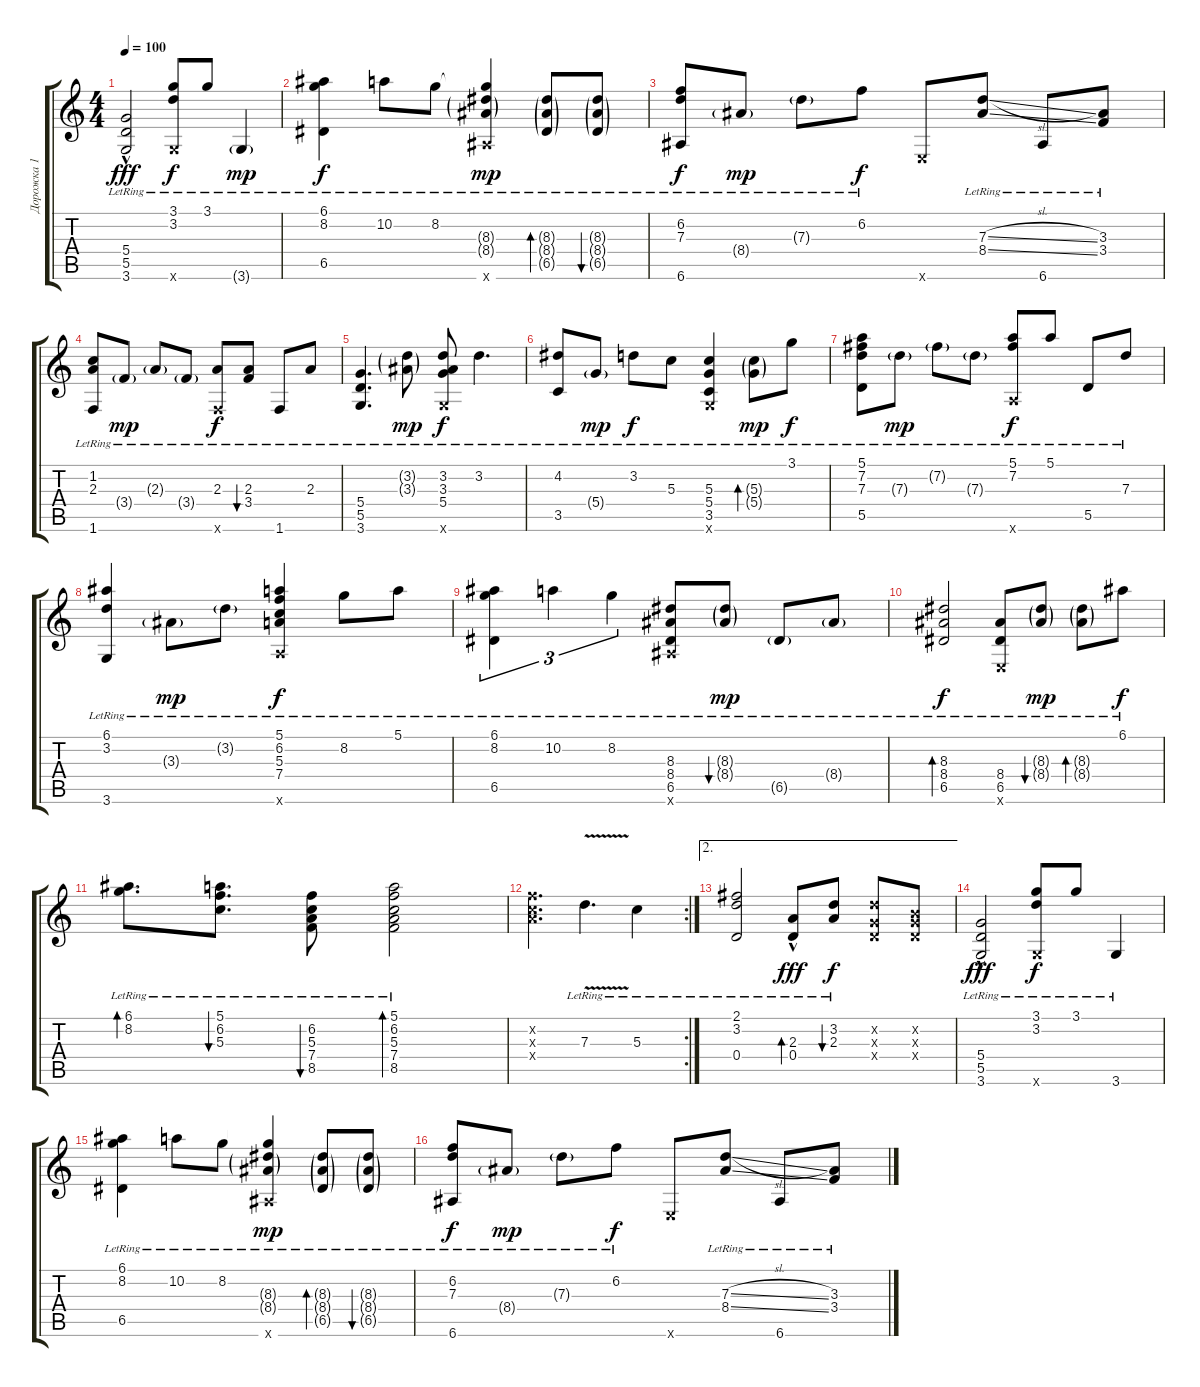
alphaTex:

\track ("Дорожка 1" "Дорожка 1") {instrument acousticguitarsteel}
\staff {score tabs}
\tuning (E4 B3 G3 D3 A2 E2) {hide}
\ts (4 4)
\tempo 100
\clef g2
\ks c
(5.4{hac lr} 5.5{hac lr} 3.6{hac lr}).2{dy fff} (3.1{lr} 3.2{lr} 3.6{x}).8{dy f} 3.1{lr}.8 3.6{g lr}.4{dy mp} |
(6.1{lr} 8.2{lr} 6.5{lr}).4{dy f} 10.2{lr}.8 8.2{lr}.8 (8.2{t} 8.3{g lr} 8.4{g lr} 6.6{x}).4{dy mp} (8.3{g lr} 8.4{g lr} 6.5{g lr}).8{bd 30} (8.3{g lr} 8.4{g lr} 6.5{g lr}).8{bu 30} |
(6.2{lr} 7.3{lr} 6.6{lr}).8{dy f} 8.4{g lr}.8{dy mp} 7.3{g lr}.8 6.2{lr}.8{dy f} 0.6{x}.8 (7.3{sl lr} 8.4{ss lr}).8 6.6{lr}.8 (3.3{lr} 3.4{lr}).8 |
(1.2{lr} 2.3{lr} 1.6{lr}).8 3.4{g lr}.8{dy mp} 2.3{g lr}.8 3.4{g lr}.8 (2.3{lr} 1.6{x}).8{dy f} (2.3{lr} 3.4{lr}).8{bu 60} 1.6{lr}.8 2.3{lr}.8 |
(5.4{lr} 5.5{lr} 3.6{lr}).4{d} (3.2{g lr} 3.3{g lr}).8{dy mp} (3.2{lr} 3.3{lr} 5.4{lr} 3.6{x}).8{dy f} 3.2{lr}.4{d} |
(4.2{lr} 3.5{lr}).8 5.4{g lr}.8{dy mp} 3.2{lr}.8{dy f} 5.3{lr}.8 (5.3{lr} 5.4{lr} 3.5{lr} 3.6{x}).4 (5.3{g lr} 5.4{g lr}).8{bd 30 dy mp} 3.1{lr}.8{dy f} |
(5.1{lr} 7.2{lr} 7.3{lr} 5.5{lr}).8 7.3{g lr}.8{dy mp} 7.2{g lr}.8 7.3{g lr}.8 (5.1{lr} 7.2{lr} 5.6{x}).8{dy f} 5.1{lr}.8 5.5{lr}.8 7.3{lr}.8 |
(6.1{lr} 3.2{lr} 3.6{lr}).4 3.3{g lr}.8{dy mp} 3.2{g lr}.8 (5.1{lr} 6.2{lr} 5.3{lr} 7.4{lr} 5.6{x}).4{dy f} 8.2{lr}.8 5.1{lr}.8 |
(6.1{lr} 8.2{lr} 6.5{lr}).4{tu (3 2)} 10.2{lr}.4{tu (3 2)} 8.2{lr}.4{tu (3 2)} (8.3{lr} 8.4{lr} 6.5{lr} 6.6{x}).8 (8.3{g lr} 8.4{g lr}).8{bu 30 dy mp} 6.5{g lr}.8 8.4{g lr}.8 |
(8.3{lr} 8.4{lr} 6.5{lr}).2{bd 30 dy f} (8.4{lr} 6.5{lr} 0.6{x}).8 (8.3{g lr} 8.4{g lr}).8{bu 30 dy mp} (8.3{g lr} 8.4{g lr}).8{bd 30} 6.1{lr}.8{dy f} |
(6.1{lr} 8.2{lr}).8{d bd 30} (5.1{lr} 6.2{lr} 5.3{lr}).8{d bu 30} (6.2{lr} 5.3{lr} 7.4{lr} 8.5{lr}).8{bu 30} (5.1{lr} 6.2{lr} 5.3{lr} 7.4{lr} 8.5{lr}).2{bd 30} |
\rc 2
(6.2{x} 5.3{x} 7.4{x}).4{d} 7.3{v lr}.4{d} 5.3{lr}.4 |
\ae 2
(2.1 3.2{lr} 0.4{lr}).2 (2.3{lr} 0.4{hac lr}).8{bd 30 dy fff} (3.2{lr} 2.3{lr}).8{bu 30 dy f} (3.2{x} 0.3{x} 0.4{x}).8 (0.2{x} 0.3{x} 0.4{x}).8 |
(5.4{hac lr} 5.5{hac lr} 3.6{hac lr}).2{dy fff} (3.1{lr} 3.2{lr} 3.6{x}).8{dy f} 3.1{lr}.8 3.6{lr}.4 |
(6.1{lr} 8.2{lr} 6.5{lr}).4 10.2{lr}.8 8.2{lr}.8 (8.2{t} 8.3{g lr} 8.4{g lr} 6.6{x}).4{dy mp} (8.3{g lr} 8.4{g lr} 6.5{g lr}).8{bd 30} (8.3{g lr} 8.4{g lr} 6.5{g lr}).8{bu 30} |
(6.2{lr} 7.3{lr} 6.6{lr}).8{dy f} 8.4{g lr}.8{dy mp} 7.3{g lr}.8 6.2{lr}.8{dy f} 0.6{x}.8 (7.3{sl lr} 8.4{ss lr}).8 6.6{lr}.8 (3.3{lr} 3.4{lr}).8
